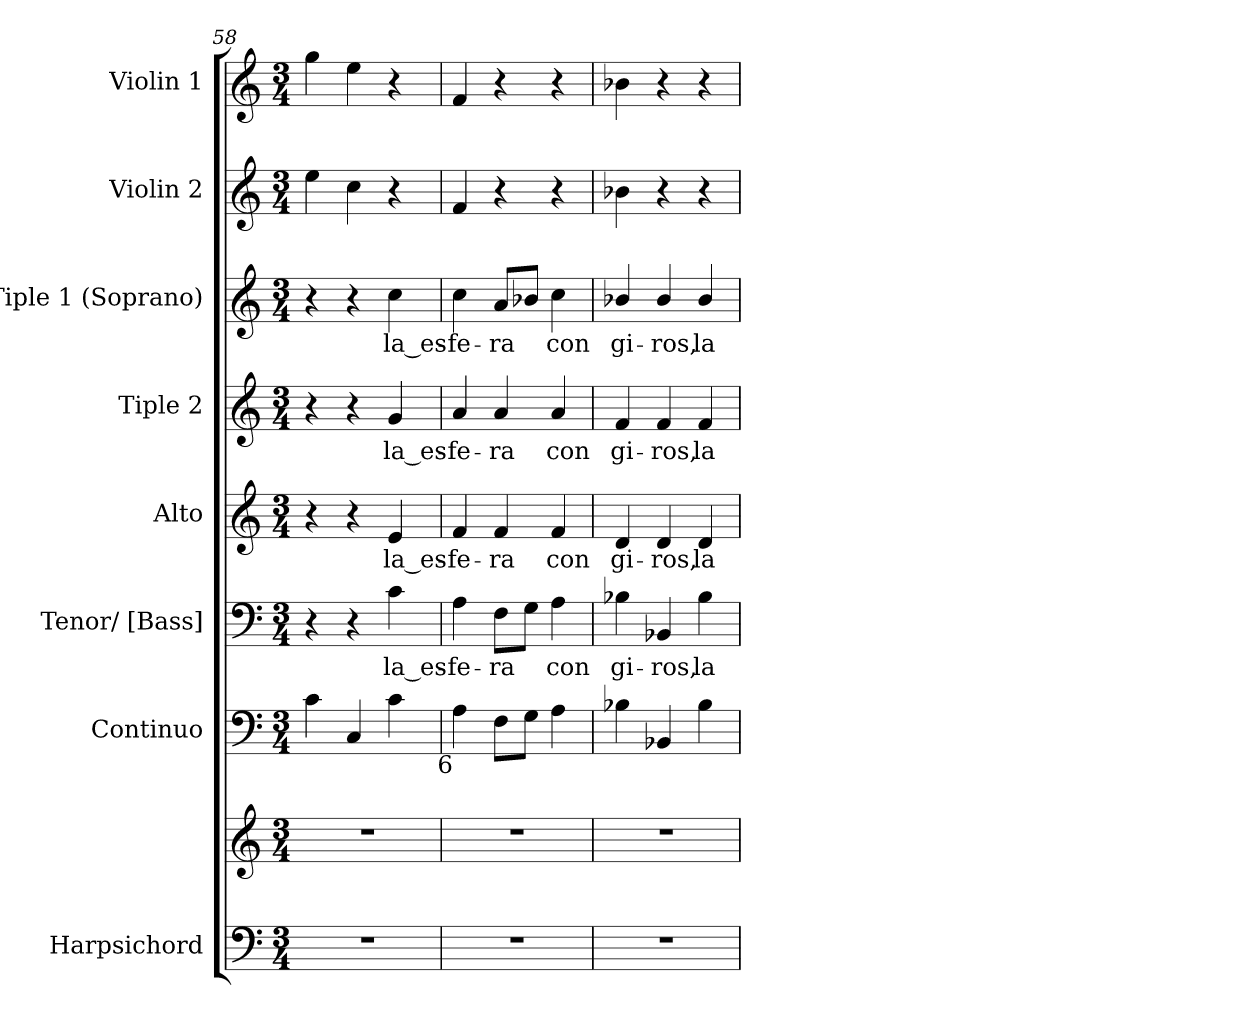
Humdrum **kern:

**kern	**kern	**kern	**kern	**text	**kern	**text	**kern	**text	**kern	**text	**kern	**kern
*part8	*part8	*part7	*part6	*part6	*part5	*part5	*part4	*part4	*part3	*part3	*part2	*part1
*staff9	*staff8	*staff7	*staff6	*staff6	*staff5	*staff5	*staff4	*staff4	*staff3	*staff3	*staff2	*staff1
*I"Harpsichord	*	*I"Continuo	*I"Tenor/ [Bass]	*	*I"Alto	*	*I"Tiple 2	*	*I"Tiple 1 (Soprano)	*	*I"Violin 2	*I"Violin 1
*	*	*I'Cont.	*I'T/B.	*	*I'A.	*	*	*	*I'S1.	*	*I'Vln. 2	*I'Vln. 1
*clefF4	*clefG2	*clefF4	*clefF4	*	*clefG2	*	*clefG2	*	*clefG2	*	*clefG2	*clefG2
*k[]	*k[]	*k[]	*k[]	*	*k[]	*	*k[]	*	*k[]	*	*k[]	*k[]
*C:	*C:	*C:	*C:	*	*C:	*	*C:	*	*C:	*	*C:	*C:
*M3/4	*M3/4	*M3/4	*M3/4	*	*M3/4	*	*M3/4	*	*M3/4	*	*M3/4	*M3/4
=58	=58	=58	=58	=58	=58	=58	=58	=58	=58	=58	=58	=58
!LO:N:vis=1	!LO:N:vis=1	!	!	!	!	!	!	!	!	!	!	!
2.r	2.r	4ci\	4r	.	4r	.	4r	.	4r	.	4eei\	4ggi\
.	.	4Ci/	4r	.	4r	.	4r	.	4r	.	4cci\	4eei\
!	!	!	!	!LO:LY:b:color=#000000	!	!	!	!	!	!	!	!
!	!	!	!	!	!	!LO:LY:b:color=#000000	!	!	!	!	!	!
!	!	!	!	!	!	!	!	!LO:LY:b:color=#000000	!	!	!	!
!	!	!	!	!	!	!	!	!	!	!LO:LY:b:color=#000000	!	!
.	.	4ci\	4ci\	la_es-	4ei/	la_es-	4gi/	la_es-	4cci\	la_es-	4r	4r
=59	=59	=59	=59	=59	=59	=59	=59	=59	=59	=59	=59	=59
!LO:N:vis=1	!LO:N:vis=1	!	!	!	!	!	!	!	!	!	!	!
!	!	!	!	!LO:LY:b:color=#000000	!	!	!	!	!	!	!	!
!	!	!	!	!	!	!LO:LY:b:color=#000000	!	!	!	!	!	!
!	!	!	!	!	!	!	!	!LO:LY:b:color=#000000	!	!	!	!
!	!	!LO:TX:b:rj:t=6	!	!	!	!	!	!	!	!	!	!
!	!	!	!	!	!	!	!	!	!	!LO:LY:b:color=#000000	!	!
2.r	2.r	4Ai\	4Ai\	-fe-	4fi/	-fe-	4ai/	-fe-	4cci\	-fe-	4fi/	4fi/
!	!	!	!	!LO:LY:b:color=#000000	!	!	!	!	!	!	!	!
!	!	!	!	!	!	!LO:LY:b:color=#000000	!	!	!	!	!	!
!	!	!	!	!	!	!	!	!LO:LY:b:color=#000000	!	!	!	!
!	!	!	!	!	!	!	!	!	!	!LO:LY:b:color=#000000	!	!
.	.	8Fi\L	8Fi\L	-ra	4fi/	-ra	4ai/	-ra	8ai/L	-ra	4r	4r
.	.	8Gi\J	8Gi\J	.	.	.	.	.	8b-Xi/J	.	.	.
!	!	!	!	!LO:LY:b:color=#000000	!	!	!	!	!	!	!	!
!	!	!	!	!	!	!LO:LY:b:color=#000000	!	!	!	!	!	!
!	!	!	!	!	!	!	!	!LO:LY:b:color=#000000	!	!	!	!
!	!	!	!	!	!	!	!	!	!	!LO:LY:b:color=#000000	!	!
.	.	4Ai\	4Ai\	con	4fi/	con	4ai/	con	4cci\	con	4r	4r
=60	=60	=60	=60	=60	=60	=60	=60	=60	=60	=60	=60	=60
!LO:N:vis=1	!LO:N:vis=1	!	!	!	!	!	!	!	!	!	!	!
!	!	!	!	!LO:LY:b:color=#000000	!	!	!	!	!	!	!	!
!	!	!	!	!	!	!LO:LY:b:color=#000000	!	!	!	!	!	!
!	!	!	!	!	!	!	!	!LO:LY:b:color=#000000	!	!	!	!
!	!	!	!	!	!	!	!	!	!	!LO:LY:b:color=#000000	!	!
2.r	2.r	4B-Xi\	4B-Xi\	gi-	4di/	gi-	4fi/	gi-	4b-Xi/	gi-	4b-Xi\	4b-Xi\
!	!	!	!	!LO:LY:b:color=#000000	!	!	!	!	!	!	!	!
!	!	!	!	!	!	!LO:LY:b:color=#000000	!	!	!	!	!	!
!	!	!	!	!	!	!	!	!LO:LY:b:color=#000000	!	!	!	!
!	!	!	!	!	!	!	!	!	!	!LO:LY:b:color=#000000	!	!
.	.	4BB-Xi/	4BB-Xi/	-ros,	4di/	-ros,	4fi/	-ros,	4b-i/	-ros,	4r	4r
!	!	!	!	!LO:LY:b:color=#000000	!	!	!	!	!	!	!	!
!	!	!	!	!	!	!LO:LY:b:color=#000000	!	!	!	!	!	!
!	!	!	!	!	!	!	!	!LO:LY:b:color=#000000	!	!	!	!
!	!	!	!	!	!	!	!	!	!	!LO:LY:b:color=#000000	!	!
.	.	4B-i\	4B-i\	la	4di/	la	4fi/	la	4b-i/	la	4r	4r
=	=	=	=	=	=	=	=	=	=	=	=	=
*-	*-	*-	*-	*-	*-	*-	*-	*-	*-	*-	*-	*-
